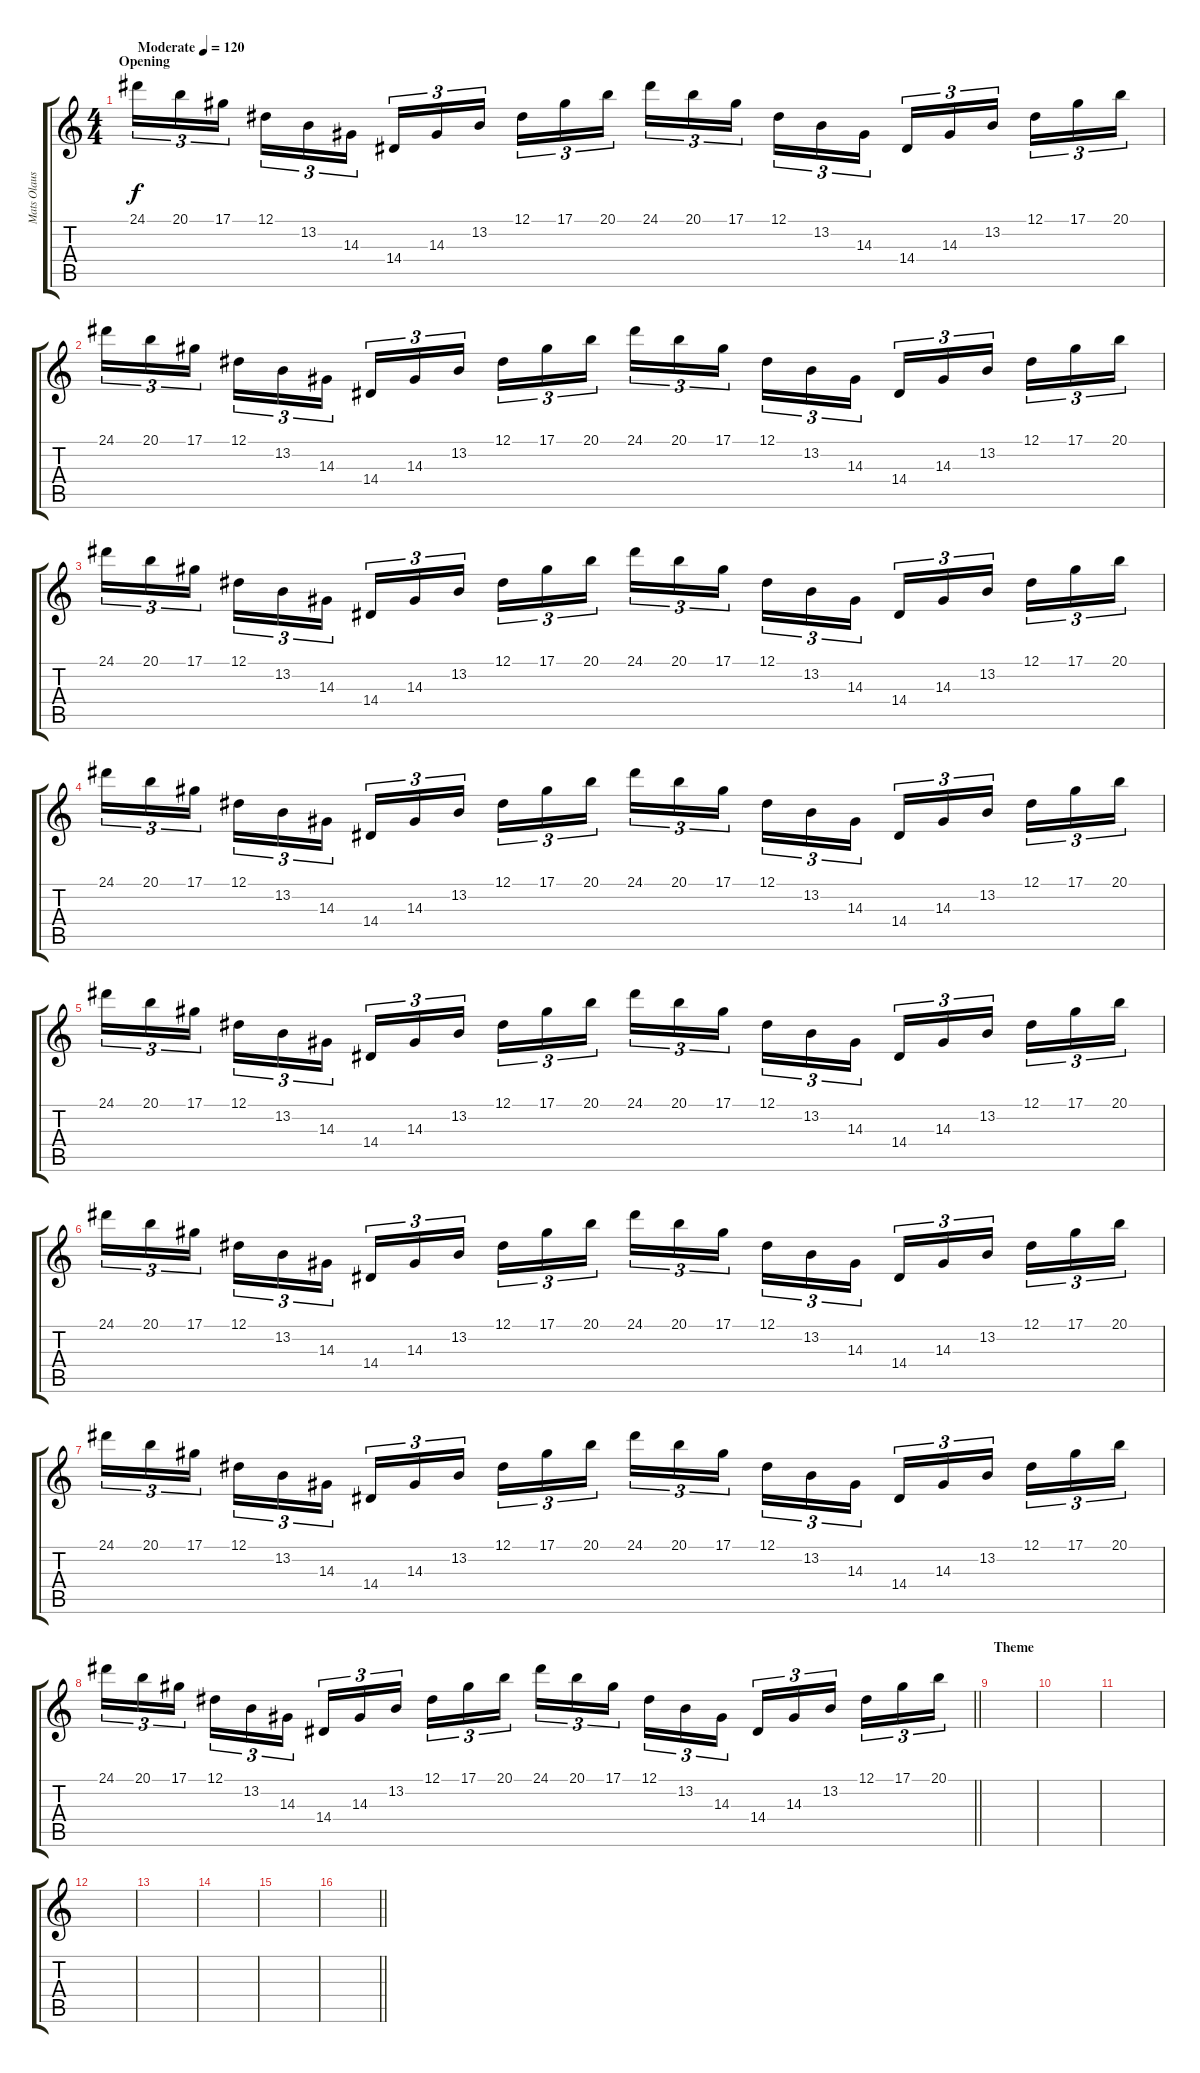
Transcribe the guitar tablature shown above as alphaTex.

\track ("Mats Olausson" "Mats Olaus") {instrument fx1rain}
\staff {score tabs}
\tuning (Eb4 Bb3 Gb3 Db3 Ab2 Eb2) {hide}
\ts (4 4)
\section ("" "Opening")
\tempo (120 "Moderate")
\clef g2
\ks c
24.1.16{tu (3 2) dy f instrument fx1rain} 20.1.16{tu (3 2)} 17.1.16{tu (3 2) beam splitsecondary} 12.1.16{tu (3 2)} 13.2.16{tu (3 2)} 14.3.16{tu (3 2)} 14.4.16{tu (3 2)} 14.3.16{tu (3 2)} 13.2.16{tu (3 2) beam splitsecondary} 12.1.16{tu (3 2)} 17.1.16{tu (3 2)} 20.1.16{tu (3 2)} 24.1.16{tu (3 2)} 20.1.16{tu (3 2)} 17.1.16{tu (3 2) beam splitsecondary} 12.1.16{tu (3 2)} 13.2.16{tu (3 2)} 14.3.16{tu (3 2)} 14.4.16{tu (3 2)} 14.3.16{tu (3 2)} 13.2.16{tu (3 2) beam splitsecondary} 12.1.16{tu (3 2)} 17.1.16{tu (3 2)} 20.1.16{tu (3 2)} |
24.1.16{tu (3 2)} 20.1.16{tu (3 2)} 17.1.16{tu (3 2) beam splitsecondary} 12.1.16{tu (3 2)} 13.2.16{tu (3 2)} 14.3.16{tu (3 2)} 14.4.16{tu (3 2)} 14.3.16{tu (3 2)} 13.2.16{tu (3 2) beam splitsecondary} 12.1.16{tu (3 2)} 17.1.16{tu (3 2)} 20.1.16{tu (3 2)} 24.1.16{tu (3 2)} 20.1.16{tu (3 2)} 17.1.16{tu (3 2) beam splitsecondary} 12.1.16{tu (3 2)} 13.2.16{tu (3 2)} 14.3.16{tu (3 2)} 14.4.16{tu (3 2)} 14.3.16{tu (3 2)} 13.2.16{tu (3 2) beam splitsecondary} 12.1.16{tu (3 2)} 17.1.16{tu (3 2)} 20.1.16{tu (3 2)} |
24.1.16{tu (3 2)} 20.1.16{tu (3 2)} 17.1.16{tu (3 2) beam splitsecondary} 12.1.16{tu (3 2)} 13.2.16{tu (3 2)} 14.3.16{tu (3 2)} 14.4.16{tu (3 2)} 14.3.16{tu (3 2)} 13.2.16{tu (3 2) beam splitsecondary} 12.1.16{tu (3 2)} 17.1.16{tu (3 2)} 20.1.16{tu (3 2)} 24.1.16{tu (3 2)} 20.1.16{tu (3 2)} 17.1.16{tu (3 2) beam splitsecondary} 12.1.16{tu (3 2)} 13.2.16{tu (3 2)} 14.3.16{tu (3 2)} 14.4.16{tu (3 2)} 14.3.16{tu (3 2)} 13.2.16{tu (3 2) beam splitsecondary} 12.1.16{tu (3 2)} 17.1.16{tu (3 2)} 20.1.16{tu (3 2)} |
24.1.16{tu (3 2)} 20.1.16{tu (3 2)} 17.1.16{tu (3 2) beam splitsecondary} 12.1.16{tu (3 2)} 13.2.16{tu (3 2)} 14.3.16{tu (3 2)} 14.4.16{tu (3 2)} 14.3.16{tu (3 2)} 13.2.16{tu (3 2) beam splitsecondary} 12.1.16{tu (3 2)} 17.1.16{tu (3 2)} 20.1.16{tu (3 2)} 24.1.16{tu (3 2)} 20.1.16{tu (3 2)} 17.1.16{tu (3 2) beam splitsecondary} 12.1.16{tu (3 2)} 13.2.16{tu (3 2)} 14.3.16{tu (3 2)} 14.4.16{tu (3 2)} 14.3.16{tu (3 2)} 13.2.16{tu (3 2) beam splitsecondary} 12.1.16{tu (3 2)} 17.1.16{tu (3 2)} 20.1.16{tu (3 2)} |
24.1.16{tu (3 2)} 20.1.16{tu (3 2)} 17.1.16{tu (3 2) beam splitsecondary} 12.1.16{tu (3 2)} 13.2.16{tu (3 2)} 14.3.16{tu (3 2)} 14.4.16{tu (3 2)} 14.3.16{tu (3 2)} 13.2.16{tu (3 2) beam splitsecondary} 12.1.16{tu (3 2)} 17.1.16{tu (3 2)} 20.1.16{tu (3 2)} 24.1.16{tu (3 2)} 20.1.16{tu (3 2)} 17.1.16{tu (3 2) beam splitsecondary} 12.1.16{tu (3 2)} 13.2.16{tu (3 2)} 14.3.16{tu (3 2)} 14.4.16{tu (3 2)} 14.3.16{tu (3 2)} 13.2.16{tu (3 2) beam splitsecondary} 12.1.16{tu (3 2)} 17.1.16{tu (3 2)} 20.1.16{tu (3 2)} |
24.1.16{tu (3 2)} 20.1.16{tu (3 2)} 17.1.16{tu (3 2) beam splitsecondary} 12.1.16{tu (3 2)} 13.2.16{tu (3 2)} 14.3.16{tu (3 2)} 14.4.16{tu (3 2)} 14.3.16{tu (3 2)} 13.2.16{tu (3 2) beam splitsecondary} 12.1.16{tu (3 2)} 17.1.16{tu (3 2)} 20.1.16{tu (3 2)} 24.1.16{tu (3 2)} 20.1.16{tu (3 2)} 17.1.16{tu (3 2) beam splitsecondary} 12.1.16{tu (3 2)} 13.2.16{tu (3 2)} 14.3.16{tu (3 2)} 14.4.16{tu (3 2)} 14.3.16{tu (3 2)} 13.2.16{tu (3 2) beam splitsecondary} 12.1.16{tu (3 2)} 17.1.16{tu (3 2)} 20.1.16{tu (3 2)} |
24.1.16{tu (3 2)} 20.1.16{tu (3 2)} 17.1.16{tu (3 2) beam splitsecondary} 12.1.16{tu (3 2)} 13.2.16{tu (3 2)} 14.3.16{tu (3 2)} 14.4.16{tu (3 2)} 14.3.16{tu (3 2)} 13.2.16{tu (3 2) beam splitsecondary} 12.1.16{tu (3 2)} 17.1.16{tu (3 2)} 20.1.16{tu (3 2)} 24.1.16{tu (3 2)} 20.1.16{tu (3 2)} 17.1.16{tu (3 2) beam splitsecondary} 12.1.16{tu (3 2)} 13.2.16{tu (3 2)} 14.3.16{tu (3 2)} 14.4.16{tu (3 2)} 14.3.16{tu (3 2)} 13.2.16{tu (3 2) beam splitsecondary} 12.1.16{tu (3 2)} 17.1.16{tu (3 2)} 20.1.16{tu (3 2)} |
\barLineRight lightlight
24.1.16{tu (3 2)} 20.1.16{tu (3 2)} 17.1.16{tu (3 2) beam splitsecondary} 12.1.16{tu (3 2)} 13.2.16{tu (3 2)} 14.3.16{tu (3 2)} 14.4.16{tu (3 2)} 14.3.16{tu (3 2)} 13.2.16{tu (3 2) beam splitsecondary} 12.1.16{tu (3 2)} 17.1.16{tu (3 2)} 20.1.16{tu (3 2)} 24.1.16{tu (3 2)} 20.1.16{tu (3 2)} 17.1.16{tu (3 2) beam splitsecondary} 12.1.16{tu (3 2)} 13.2.16{tu (3 2)} 14.3.16{tu (3 2)} 14.4.16{tu (3 2)} 14.3.16{tu (3 2)} 13.2.16{tu (3 2) beam splitsecondary} 12.1.16{tu (3 2)} 17.1.16{tu (3 2)} 20.1.16{tu (3 2)} |
\section ("" "Theme")
|
|
|
|
|
|
|
\barLineRight lightlight
